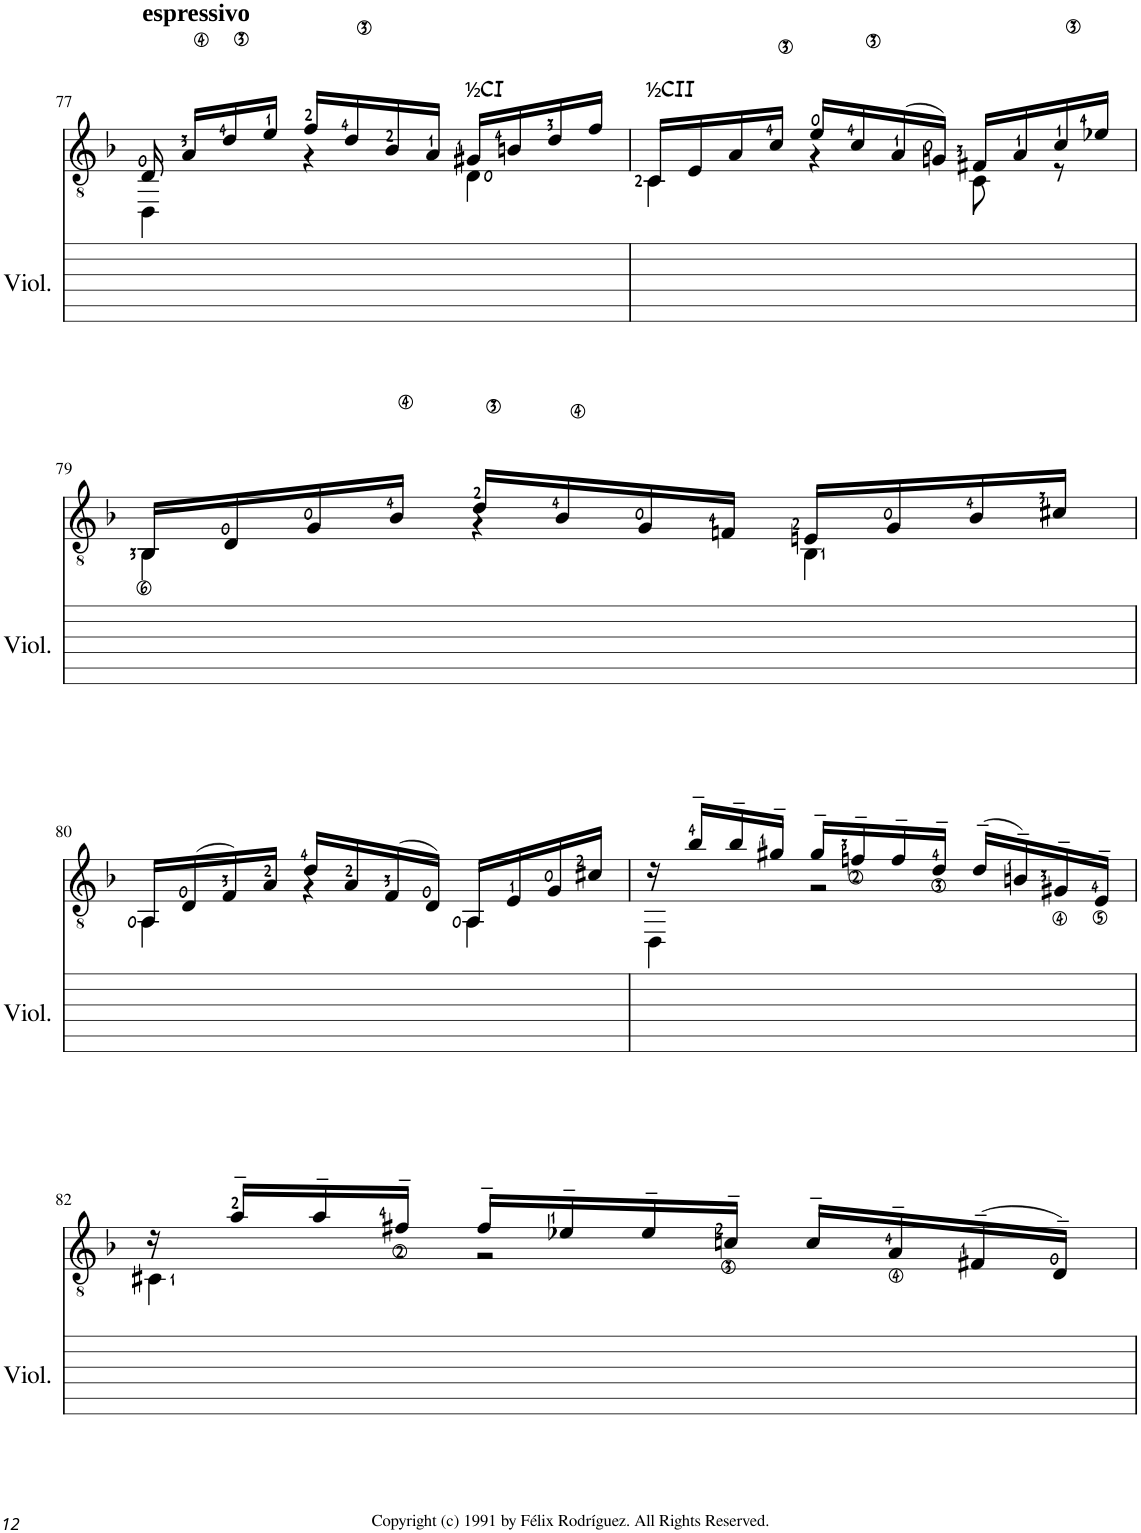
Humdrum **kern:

**kern	**kern
*part2	*part1
*staff2	*staff1
*I"Violão acústico	*I"6ta en Re
*I'Viol.	*
!!LO:PB:g=z
*	*clefGv2
*k[b-]	*k[b-]
*M3/4	*M3/4
=77	=77
*	*^
!	!LO:TX:a:B:t=espressivo	!
2.r	16D/	4DD\
.	16A/LL	.
.	16d/	.
.	16e/JJ	.
.	16f/LL	4r
.	16d/	.
.	16B-/	.
.	16A/JJ	.
!	!LO:TX:a:t=½CI	!
.	16G#X/LL	4D\
.	16Bn/	.
.	16d/	.
.	16f/JJ	.
=78	=78	=78
!	!LO:TX:a:t=½CII	!
2.r	16C/LL	4C\
.	16E/	.
.	16A/	.
.	16c/JJ	.
.	16e/LL	4r
.	16c/	.
.	(16A/	.
.	16Gn/JJ)	.
.	16F#X/LL	8C\
.	16A/	.
.	16c/	8r
.	16e-X/JJ	.
!!LO:LB:g=z	!!
=79	=79	=79
2.r	16BB-/LL	4BB-\
.	16D/	.
.	16G/	.
.	16B-/JJ	.
.	16d/LL	4r
.	16B-/	.
.	16G/	.
.	16Fn/JJ	.
.	16En/LL	4BB-\
.	16G/	.
.	16B-/	.
.	16c#X/JJ	.
!!LO:LB:g=z	!!
=80	=80	=80
2.r	16AA/LL	4AA\
.	(16D/	.
.	16F/)	.
.	16A/JJ	.
.	16d/LL	4r
.	16A/	.
.	(16F/	.
.	16D/JJ)	.
.	16AA/LL	4AA\
.	16E/	.
.	16G/	.
.	16c#X/JJ	.
=81	=81	=81
2.r	16r	4DD\
.	16b-~/LL	.
.	16b-~/	.
.	16g#X~/JJ	.
.	16g#~/LL	2r
.	16fn~/	.
.	16f~/	.
.	16d~/JJ	.
.	(16d~/LL	.
.	16Bn~/)	.
.	16G#X~/	.
.	16E~/JJ	.
!!LO:LB:g=z	!!
=82	=82	=82
2.r	16r	4C#X\
.	16a~/LL	.
.	16a~/	.
.	16f#X~/JJ	.
.	16f#~/LL	2r
.	16e-X~/	.
.	16e-~/	.
.	16cn~/JJ	.
.	16c~/LL	.
.	16A~/	.
.	(16F#X~/	.
.	16D~/JJ)	.
*	*v	*v
=	=
*-	*-
